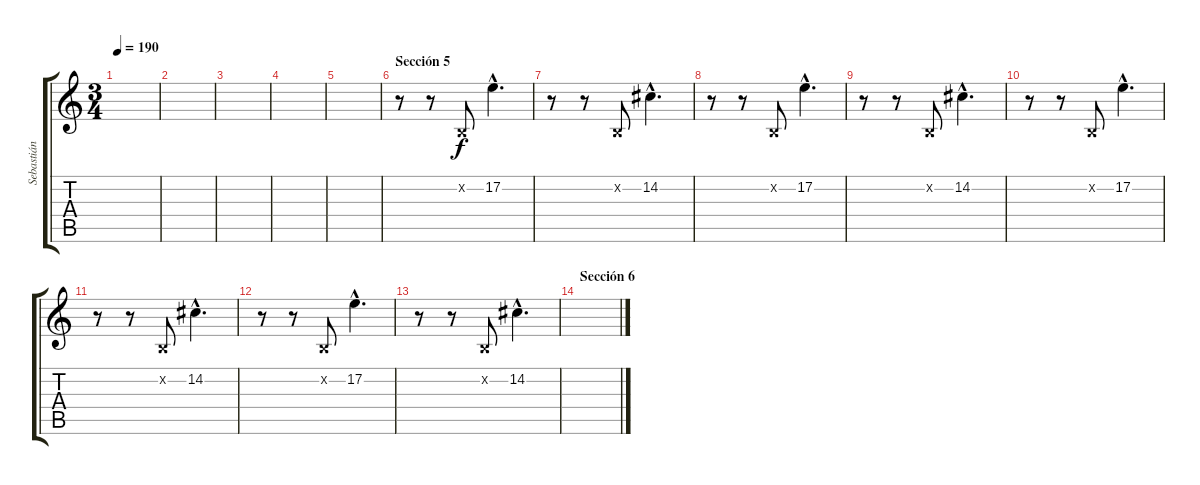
\track ("Sebastián Lecaros" "Sebastián ") {instrument tenorsax}
\staff {score tabs}
\tuning (E4 B3 G3 D3 A2 E2) {hide}
\ts (3 4)
\tempo 190
\clef g2
\ks c
|
|
|
|
|
\section ("" "Sección 5")
r.8 r.8 0.2{x}.8 17.2{hac}.4{d} |
r.8 r.8 0.2{x}.8 14.2{hac}.4{d} |
r.8 r.8 0.2{x}.8 17.2{hac}.4{d} |
r.8 r.8 0.2{x}.8 14.2{hac}.4{d} |
r.8 r.8 0.2{x}.8 17.2{hac}.4{d} |
r.8 r.8 0.2{x}.8 14.2{hac}.4{d} |
r.8 r.8 0.2{x}.8 17.2{hac}.4{d} |
r.8 r.8 0.2{x}.8 14.2{hac}.4{d} |
\section ("" "Sección 6")
